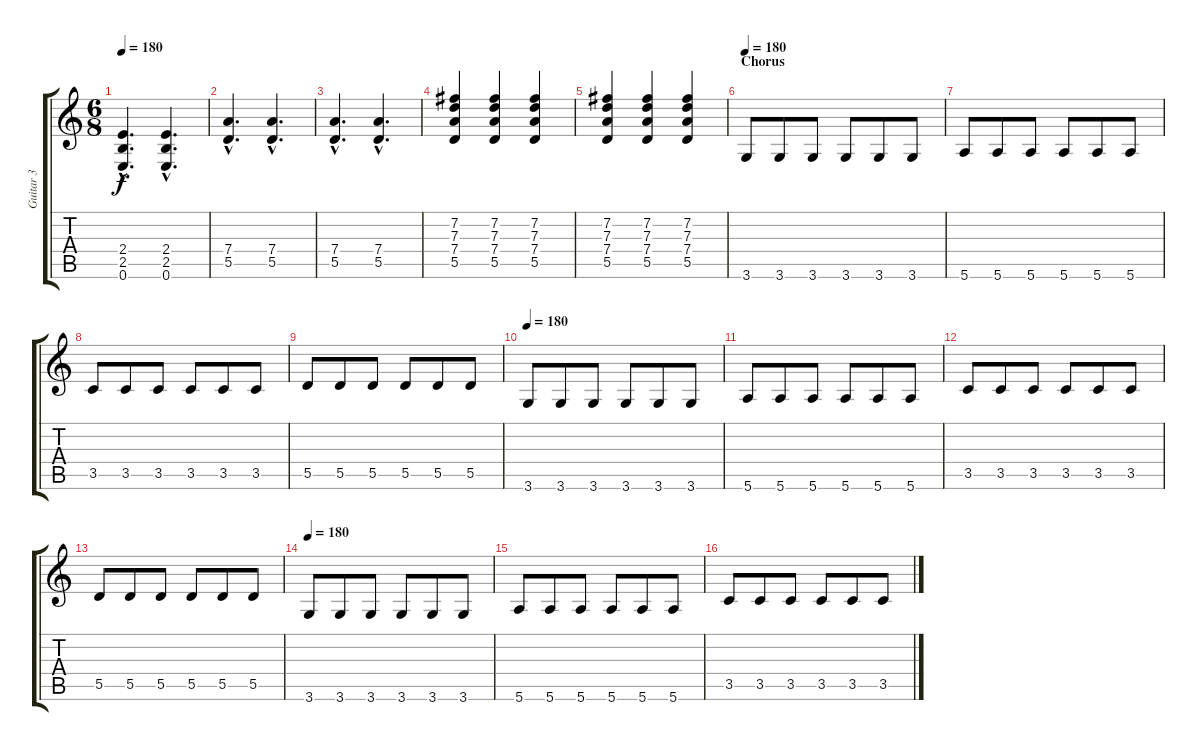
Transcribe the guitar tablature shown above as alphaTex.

\track ("Guitar 3" "Guitar 3") {instrument acousticguitarsteel}
\staff {score tabs}
\tuning (E4 B3 G3 D3 A2 E2) {hide}
\ts (6 8)
\tempo 180
\clef g2
\ks c
(2.4{hac} 2.5{hac} 0.6{hac}).4{d dy f} (2.4{hac} 2.5{hac} 0.6{hac}).4{d} |
(7.4{hac} 5.5{hac}).4{d} (7.4{hac} 5.5{hac}).4{d} |
(7.4{hac} 5.5{hac}).4{d} (7.4{hac} 5.5{hac}).4{d} |
(7.2 7.3 7.4 5.5).4 (7.2 7.3 7.4 5.5).4 (7.2 7.3 7.4 5.5).4 |
(7.2 7.3 7.4 5.5).4 (7.2 7.3 7.4 5.5).4 (7.2 7.3 7.4 5.5).4 |
\section ("" "Chorus")
\tempo 180
3.6.8{instrument electricguitarmuted} 3.6.8 3.6.8 3.6.8 3.6.8 3.6.8 |
5.6.8 5.6.8 5.6.8 5.6.8 5.6.8 5.6.8 |
3.5.8 3.5.8 3.5.8 3.5.8 3.5.8 3.5.8 |
5.5.8 5.5.8 5.5.8 5.5.8 5.5.8 5.5.8 |
\tempo 180
3.6.8{instrument electricguitarmuted} 3.6.8 3.6.8 3.6.8 3.6.8 3.6.8 |
5.6.8 5.6.8 5.6.8 5.6.8 5.6.8 5.6.8 |
3.5.8 3.5.8 3.5.8 3.5.8 3.5.8 3.5.8 |
5.5.8 5.5.8 5.5.8 5.5.8 5.5.8 5.5.8 |
\tempo 180
3.6.8{instrument electricguitarmuted} 3.6.8 3.6.8 3.6.8 3.6.8 3.6.8 |
5.6.8 5.6.8 5.6.8 5.6.8 5.6.8 5.6.8 |
3.5.8 3.5.8 3.5.8 3.5.8 3.5.8 3.5.8
